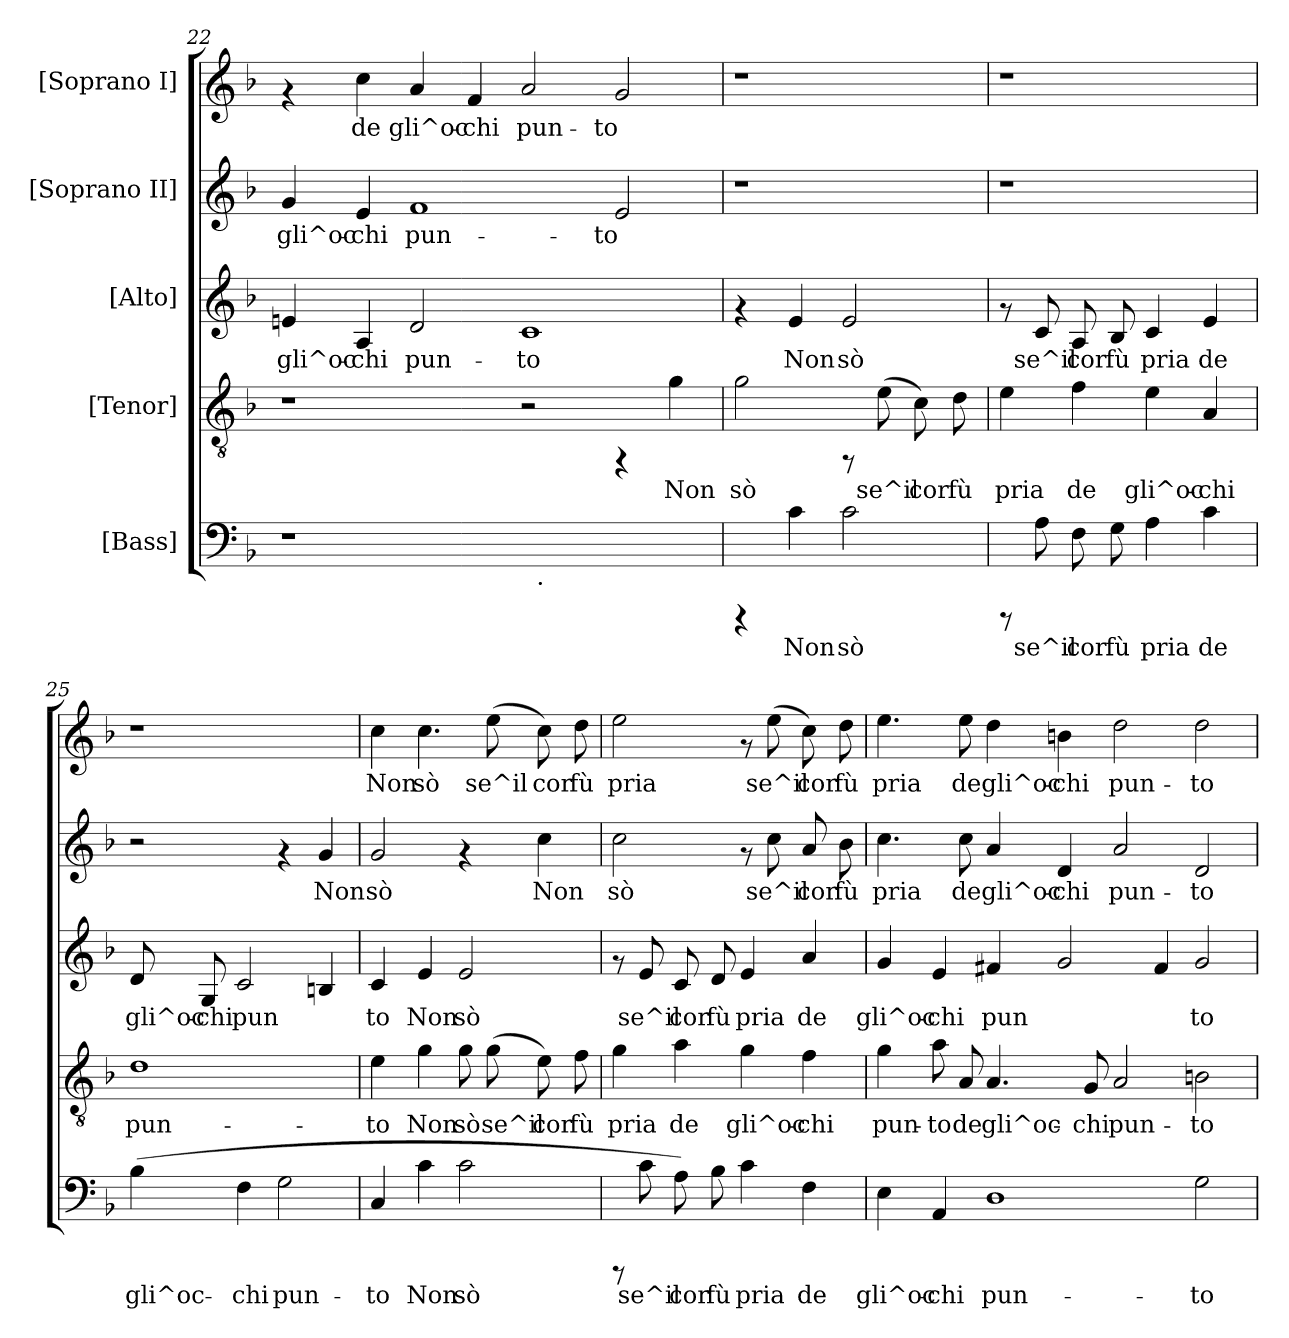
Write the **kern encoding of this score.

**kern	**text	**kern	**text	**kern	**text	**kern	**text	**kern	**text
*part5	*part5	*part4	*part4	*part3	*part3	*part2	*part2	*part1	*part1
*staff5	*staff5	*staff4	*staff4	*staff3	*staff3	*staff2	*staff2	*staff1	*staff1
*I"[Bass]	*	*I"[Tenor]	*	*I"[Alto]	*	*I"[Soprano II]	*	*I"[Soprano I]	*
!!LO:PB:g=z
*clefF4	*	*clefGv2	*	*clefG2	*	*clefG2	*	*clefG2	*
*k[b-]	*	*k[b-]	*	*k[b-]	*	*k[b-]	*	*k[b-]	*
*F:	*	*F:	*	*F:	*	*F:	*	*F:	*
=22	=22	=22	=22	=22	=22	=22	=22	=22	=22
!	!	!	!	!	!LO:LY:b:cj	!	!LO:LY:b:cj	!	!
1r	.	1r	.	4en/	gli^oc-	4g/	gli^oc-	4rf	.
!	!	!	!	!	!LO:LY:b:cj	!	!LO:LY:b:cj	!	!LO:LY:b:cj
.	.	.	.	4A/	-chi	4e/	-chi	4cc\	de
!	!	!	!	!	!LO:LY:b:cj	!	!LO:LY:b:cj	!	!LO:LY:b:cj
.	.	.	.	2d/	pun-	1f	pun-	4a/	gli^oc-
!	!	!	!	!	!	!	!	!	!LO:LY:b:cj
.	.	.	.	.	.	.	.	4f/	-chi
!	!	!	!	!	!LO:LY:b:cj	!	!	!	!LO:LY:b:cj
32ryy	.	2r	.	1c	-to	.	.	2a/	pun-
!LO:TX:b:t=.	!	!	!	!	!	!	!	!	!
32%31ryy	.	.	.	.	.	.	.	.	.
!	!	!	!	!	!	!	!LO:LY:b:cj	!	!LO:LY:b:cj
.	.	4rFF	.	.	.	2e/	-to	2g/	-to
!	!	!	!LO:LY:b:cj	!	!	!	!	!	!
.	.	4g\	Non	.	.	.	.	.	.
=23	=23	=23	=23	=23	=23	=23	=23	=23	=23
!	!	!	!LO:LY:b:cj	!	!	!	!	!	!
4rCCC	.	2g\	sò	4rf	.	1r	.	1r	.
!	!LO:LY:b:cj	!	!	!	!LO:LY:b:cj	!	!	!	!
4c\	Non	.	.	4e/	Non	.	.	.	.
!	!LO:LY:b:cj	!	!	!	!LO:LY:b:cj	!	!	!	!
2c\	sò	8rFF	.	2e/	sò	.	.	.	.
!	!	!	!LO:LY:b:cj	!	!	!	!	!	!
.	.	(<8e\	se^il	.	.	.	.	.	.
!	!	!	!LO:LY:b:cj	!	!	!	!	!	!
.	.	8c\)	cor	.	.	.	.	.	.
!	!	!	!LO:LY:b:cj	!	!	!	!	!	!
.	.	8d\	fù	.	.	.	.	.	.
=24	=24	=24	=24	=24	=24	=24	=24	=24	=24
!	!	!	!LO:LY:b:cj	!	!	!	!	!	!
8rCCC	.	4e\	pria	8rf	.	1r	.	1r	.
!	!LO:LY:b:cj	!	!	!	!LO:LY:b:cj	!	!	!	!
8A\	se^il	.	.	8c/	se^il	.	.	.	.
!	!LO:LY:b:cj	!	!LO:LY:b:cj	!	!LO:LY:b:cj	!	!	!	!
8F\	cor	4f\	de	8A/	cor	.	.	.	.
!	!LO:LY:b:cj	!	!	!	!LO:LY:b:cj	!	!	!	!
8G\	fù	.	.	8B-/	fù	.	.	.	.
!	!LO:LY:b:cj	!	!LO:LY:b:cj	!	!LO:LY:b:cj	!	!	!	!
4A\	pria	4e\	gli^oc-	4c/	pria	.	.	.	.
!	!LO:LY:b:cj	!	!LO:LY:b:cj	!	!LO:LY:b:cj	!	!	!	!
4c\	de	4A/	-chi	4e/	de	.	.	.	.
=25	=25	=25	=25	=25	=25	=25	=25	=25	=25
!	!LO:LY:b:cj	!	!LO:LY:b:cj	!	!LO:LY:b:cj	!	!	!	!
(<4B-\	gli^oc-	1d	pun-	8d/	gli^oc-	2r	.	1r	.
!	!	!	!	!	!LO:LY:b:cj	!	!	!	!
.	.	.	.	8G/	-chi	.	.	.	.
!	!LO:LY:b:cj	!	!	!	!LO:LY:b:cj	!	!	!	!
4F\	-chi	.	.	2c/	pun-	.	.	.	.
!	!LO:LY:b:cj	!	!	!	!	!	!	!	!
2G\	pun-	.	.	.	.	4rf	.	.	.
!	!	!	!	!	!LO:LY:b:cj	!	!LO:LY:b:cj	!	!
.	.	.	.	4Bn/	--	4g/	Non	.	.
!!LO:PB:g=z
=26	=26	=26	=26	=26	=26	=26	=26	=26	=26
!	!LO:LY:b:cj	!	!LO:LY:b:cj	!	!LO:LY:b:cj	!	!LO:LY:b:cj	!	!LO:LY:b:cj
4C/	-to	4e\	-to	4c/	-to	2g/	sò	4cc\	Non
!	!LO:LY:b:cj	!	!LO:LY:b:cj	!	!LO:LY:b:cj	!	!	!	!LO:LY:b:cj
4c\	Non	4g\	Non	4e/	Non	.	.	4.cc\	sò
!	!LO:LY:b:cj	!	!LO:LY:b:cj	!	!LO:LY:b:cj	!	!	!	!
2c\	sò	8g\	sò	2e/	sò	4rf	.	.	.
!	!	!	!LO:LY:b:cj	!	!	!	!	!	!LO:LY:b:cj
.	.	(<8g\	se^il	.	.	.	.	(<8ee\	se^il
!	!	!	!LO:LY:b:cj	!	!	!	!LO:LY:b:cj	!	!LO:LY:b:cj
.	.	8e\)	cor	.	.	4cc\	Non	8cc\)	cor
!	!	!	!LO:LY:b:cj	!	!	!	!	!	!LO:LY:b:cj
.	.	8f\	fù	.	.	.	.	8dd\	fù
=27	=27	=27	=27	=27	=27	=27	=27	=27	=27
!	!	!	!LO:LY:b:cj	!	!	!	!LO:LY:b:cj	!	!LO:LY:b:cj
8rCCC	.	4g\	pria	8rf	.	2cc\	sò	2ee\	pria
!	!LO:LY:b:cj	!	!	!	!LO:LY:b:cj	!	!	!	!
8c\	se^il	.	.	8e/	se^il	.	.	.	.
!	!LO:LY:b:cj	!	!LO:LY:b:cj	!	!LO:LY:b:cj	!	!	!	!
8A\)	cor	4a\	de	8c/	cor	.	.	.	.
!	!LO:LY:b:cj	!	!	!	!LO:LY:b:cj	!	!	!	!
8B-\	fù	.	.	8d/	fù	.	.	.	.
!	!LO:LY:b:cj	!	!LO:LY:b:cj	!	!LO:LY:b:cj	!	!	!	!
4c\	pria	4g\	gli^oc-	4e/	pria	8rf	.	8rf	.
!	!	!	!	!	!	!	!LO:LY:b:cj	!	!LO:LY:b:cj
.	.	.	.	.	.	8cc\	se^il	(<8ee\	se^il
!	!LO:LY:b:cj	!	!LO:LY:b:cj	!	!LO:LY:b:cj	!	!LO:LY:b:cj	!	!LO:LY:b:cj
4F\	de	4f\	-chi	4a/	de	8a/	cor	8cc\)	cor
!	!	!	!	!	!	!	!LO:LY:b:cj	!	!LO:LY:b:cj
.	.	.	.	.	.	8b-\	fù	8dd\	fù
=28	=28	=28	=28	=28	=28	=28	=28	=28	=28
!	!LO:LY:b:cj	!	!LO:LY:b:cj	!	!LO:LY:b:cj	!	!LO:LY:b:cj	!	!LO:LY:b:cj
4E\	gli^oc-	4g\	pun-	4g/	gli^oc-	4.cc\	pria	4.ee\	pria
!	!LO:LY:b:cj	!	!LO:LY:b:cj	!	!LO:LY:b:cj	!	!	!	!
4AA/	-chi	8a\	-to	4e/	-chi	.	.	.	.
!	!	!	!LO:LY:b:cj	!	!	!	!LO:LY:b:cj	!	!LO:LY:b:cj
.	.	8A/	de	.	.	8cc\	de	8ee\	de
!	!LO:LY:b:cj	!	!LO:LY:b:cj	!	!LO:LY:b:cj	!	!LO:LY:b:cj	!	!LO:LY:b:cj
1D	pun-	4.A/	gli^oc-	4f#X/	pun-	4a/	gli^oc-	4dd\	gli^oc-
!	!	!	!	!	!LO:LY:b:cj	!	!LO:LY:b:cj	!	!LO:LY:b:cj
.	.	.	.	2g/	--	4d/	-chi	4bn\	-chi
!	!	!	!LO:LY:b:cj	!	!	!	!	!	!
.	.	8G/	-chi	.	.	.	.	.	.
!	!	!	!LO:LY:b:cj	!	!	!	!LO:LY:b:cj	!	!LO:LY:b:cj
.	.	2A/	pun-	.	.	2a/	pun-	2dd\	pun-
!	!	!	!	!	!LO:LY:b:cj	!	!	!	!
.	.	.	.	4f#/	--	.	.	.	.
!	!LO:LY:b:cj	!	!LO:LY:b:cj	!	!LO:LY:b:cj	!	!LO:LY:b:cj	!	!LO:LY:b:cj
2G\	-to	2Bn\	-to	2g/	-to	2d/	-to	2dd\	-to
=	=	=	=	=	=	=	=	=	=
*-	*-	*-	*-	*-	*-	*-	*-	*-	*-
